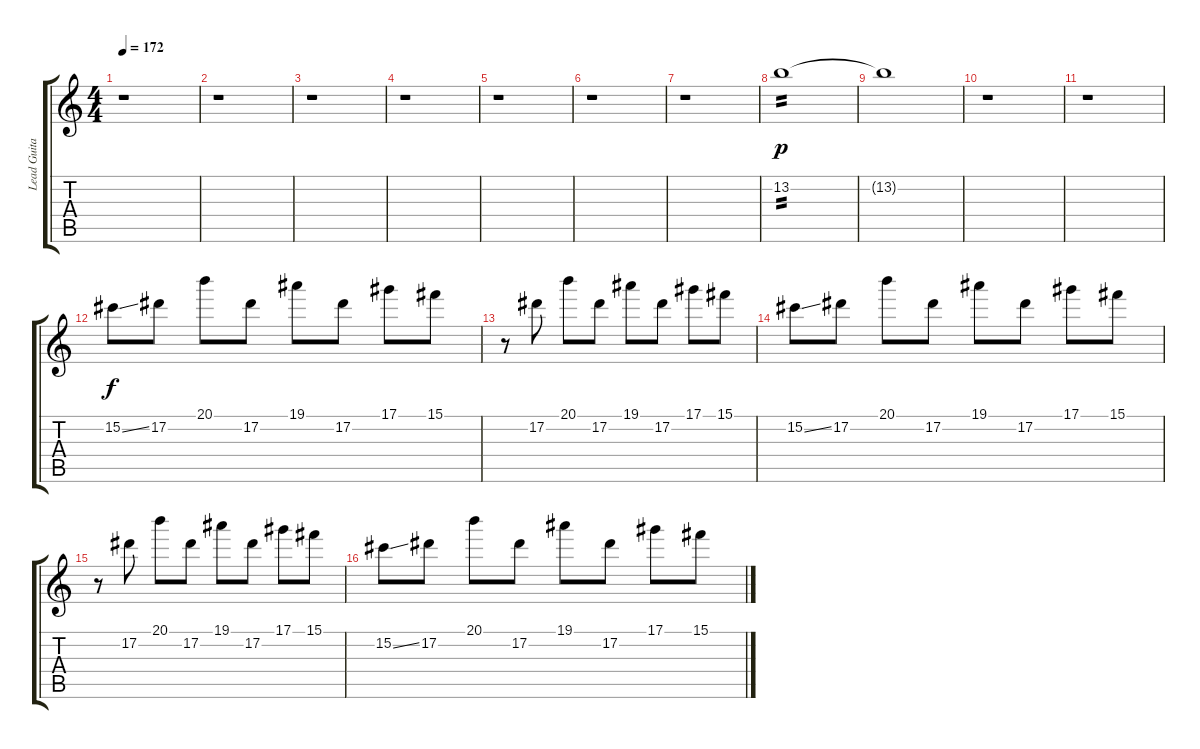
\track ("Lead Guitar " "Lead Guita") {instrument distortionguitar}
\staff {score tabs}
\tuning (Eb4 Bb3 Gb3 Db3 Ab2 Db2) {hide}
\ts (4 4)
\tempo 172
\clef g2
\ks c
r.1{dy f} |
r.1 |
r.1 |
r.1 |
r.1 |
r.1 |
r.1 |
13.2.1{tp 2 dy p} |
13.2{t}.1 |
r.1 |
r.1 |
15.2{ss}.8{dy f} 17.2.8 20.1.8 17.2.8 19.1.8 17.2.8 17.1.8 15.1.8 |
r.8 17.2.8 20.1.8 17.2.8 19.1.8 17.2.8 17.1.8 15.1.8 |
15.2{ss}.8 17.2.8 20.1.8 17.2.8 19.1.8 17.2.8 17.1.8 15.1.8 |
r.8 17.2.8 20.1.8 17.2.8 19.1.8 17.2.8 17.1.8 15.1.8 |
15.2{ss}.8 17.2.8 20.1.8 17.2.8 19.1.8 17.2.8 17.1.8 15.1.8
